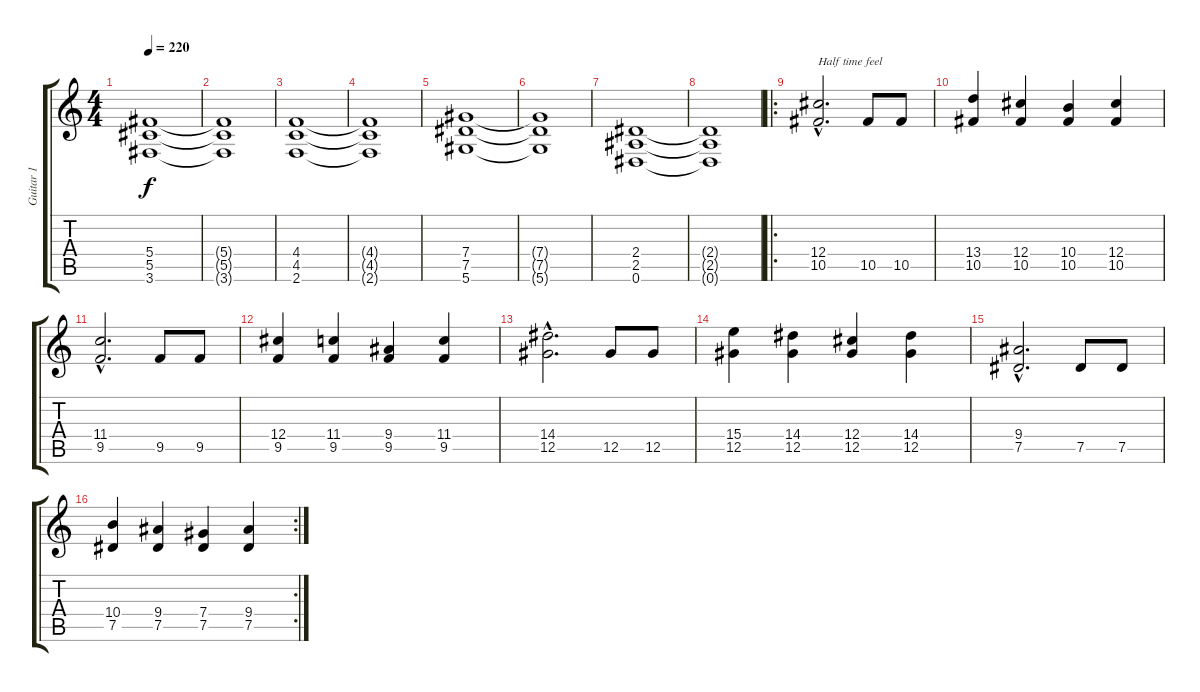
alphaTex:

\track ("Guitar 1" "Guitar 1") {instrument distortionguitar}
\staff {score tabs}
\tuning (Eb4 Bb3 Gb3 Db3 Ab2 Eb2) {hide}
\ts (4 4)
\tempo 220
\clef g2
\ks c
(5.4 5.5 3.6).1{dy f instrument distortionguitar} |
(5.4{t} 5.5{t} 3.6{t}).1 |
(4.4 4.5 2.6).1 |
(4.4{t} 4.5{t} 2.6{t}).1 |
(7.4 7.5 5.6).1 |
(7.4{t} 7.5{t} 5.6{t}).1 |
(2.4 2.5 0.6).1 |
(2.4{t} 2.5{t} 0.6{t}).1 |
\ro
(12.4{hac} 10.5{hac}).2{d txt "Half time feel"} 10.5.8 10.5.8 |
(13.4 10.5).4 (12.4 10.5).4 (10.4 10.5).4 (12.4 10.5).4 |
(11.4{hac} 9.5{hac}).2{d} 9.5.8 9.5.8 |
(12.4 9.5).4 (11.4 9.5).4 (9.4 9.5).4 (11.4 9.5).4 |
(14.4{hac} 12.5{hac}).2{d} 12.5.8 12.5.8 |
(15.4 12.5).4 (14.4 12.5).4 (12.4 12.5).4 (14.4 12.5).4 |
(9.4{hac} 7.5{hac}).2{d} 7.5.8 7.5.8 |
\rc 2
(10.4 7.5).4 (9.4 7.5).4 (7.4 7.5).4 (9.4 7.5).4
